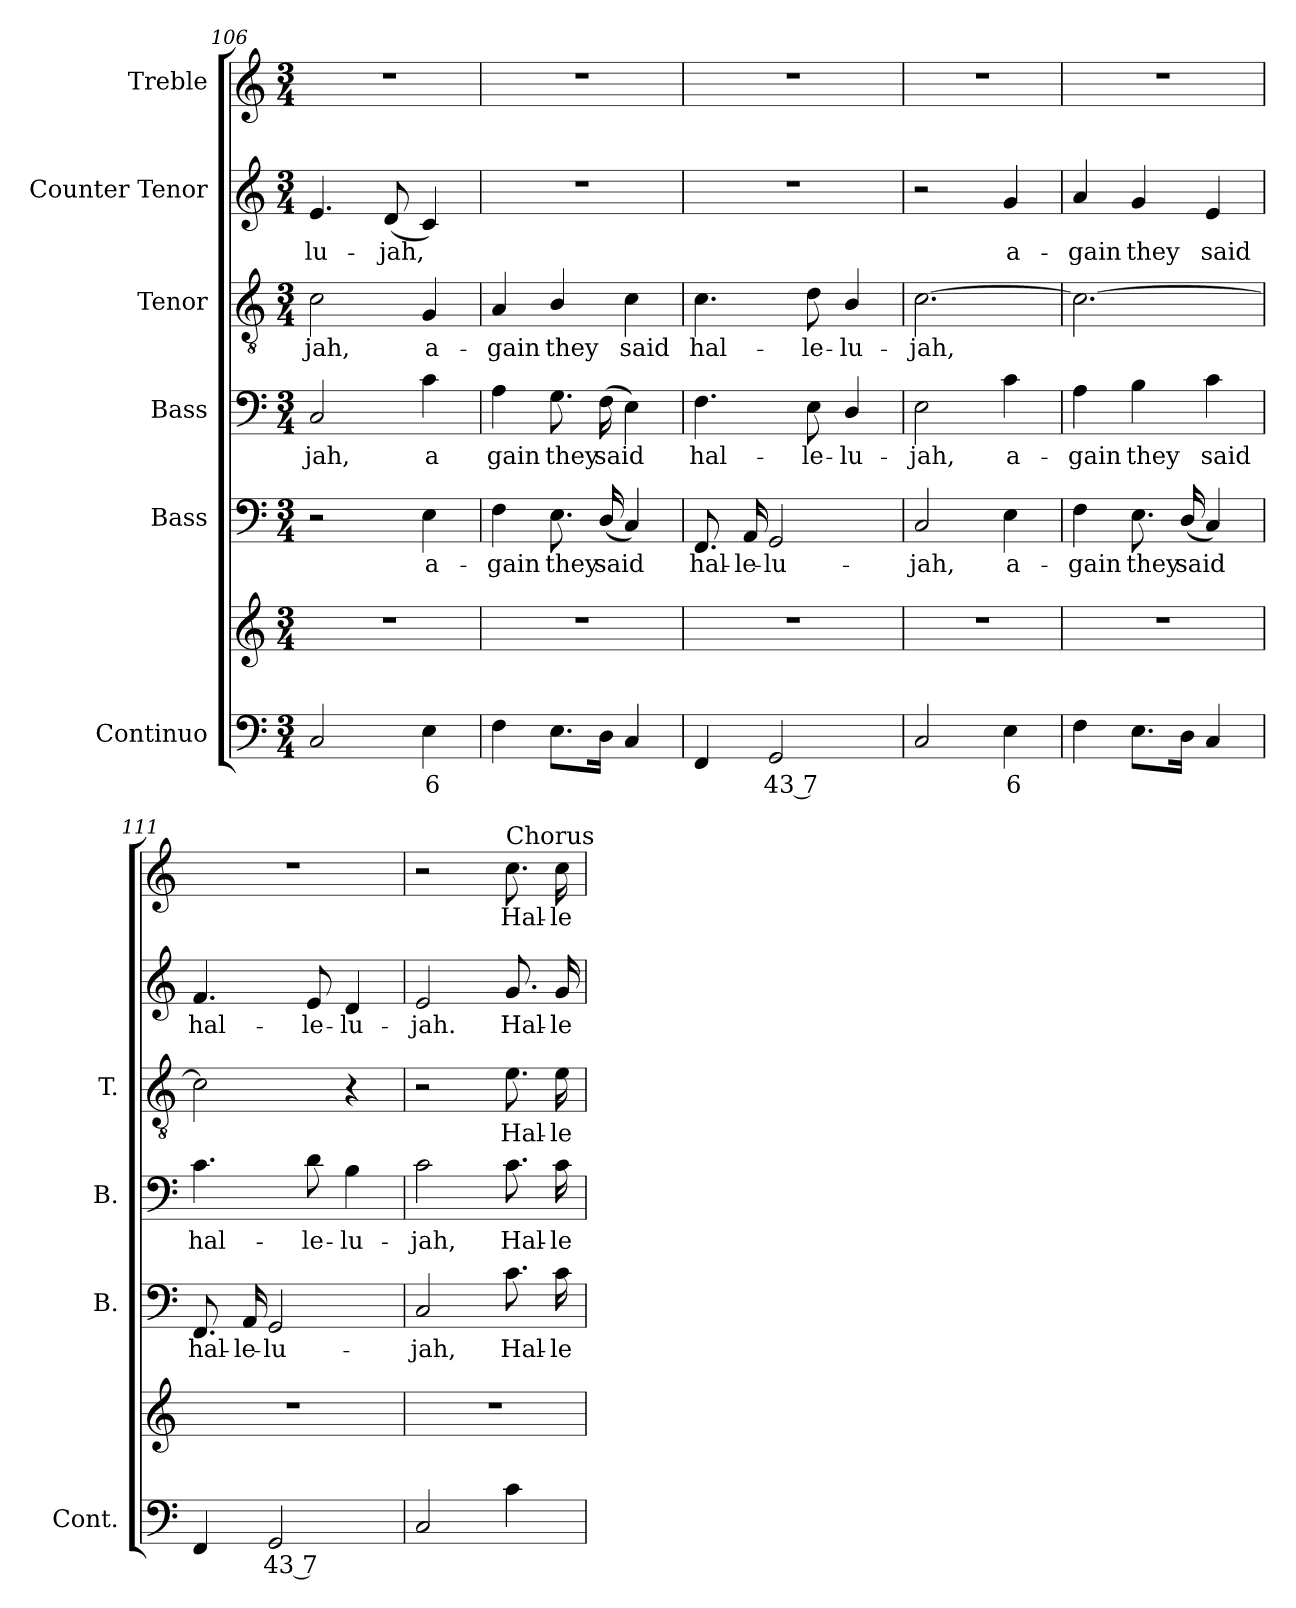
**kern	**text	**kern	**kern	**text	**kern	**text	**kern	**text	**kern	**text	**kern	**text
*part6	*part6	*part6	*part5	*part5	*part4	*part4	*part3	*part3	*part2	*part2	*part1	*part1
*staff7	*staff7	*staff6	*staff5	*staff5	*staff4	*staff4	*staff3	*staff3	*staff2	*staff2	*staff1	*staff1
*I"Continuo	*	*	*I"Bass	*	*I"Bass	*	*I"Tenor	*	*I"Counter Tenor	*	*I"Treble	*
*I'Cont.	*	*	*I'B.	*	*I'B.	*	*I'T.	*	*	*	*	*
*clefF4	*	*clefG2	*clefF4	*	*clefF4	*	*clefGv2	*	*clefG2	*	*clefG2	*
*	*	*	*	*	*	*	*ITrd7c12	*	*	*	*	*
*k[]	*	*k[]	*k[]	*	*k[]	*	*k[]	*	*k[]	*	*k[]	*
*C:	*	*C:	*C:	*	*C:	*	*C:	*	*C:	*	*C:	*
*M3/4	*	*M3/4	*M3/4	*	*M3/4	*	*M3/4	*	*M3/4	*	*M3/4	*
=106	=106	=106	=106	=106	=106	=106	=106	=106	=106	=106	=106	=106
!	!	!LO:N:vis=1	!	!	!	!	!	!	!	!	!	!
!	!	!	!	!	!	!LO:LY:b:color=#000000	!	!	!	!	!	!
!	!	!	!	!	!	!	!	!LO:LY:b:color=#000000	!	!	!	!
!	!	!	!	!	!	!	!	!	!	!LO:LY:b:color=#000000	!LO:N:vis=1	!
2Ci/	.	2.r	2r	.	2Ci/	-jah,	2Ci\	-jah,	4.ei/	-lu-	2.r	.
!	!	!	!	!	!	!	!	!	!	!LO:LY:b:color=#000000	!	!
.	.	.	.	.	.	.	.	.	(8di/	-jah,	.	.
!	!LO:LY:b:color=#000000	!	!	!	!	!	!	!	!	!	!	!
!	!	!	!	!LO:LY:b:color=#000000	!	!	!	!	!	!	!	!
!	!	!	!	!	!	!LO:LY:b:color=#000000	!	!	!	!	!	!
!	!	!	!	!	!	!	!	!LO:LY:b:color=#000000	!	!	!	!
4Ei\	6	.	4Ei\	a-	4ci\	a	4GGi/	a-	4ci/)	.	.	.
=107	=107	=107	=107	=107	=107	=107	=107	=107	=107	=107	=107	=107
!	!	!LO:N:vis=1	!	!	!	!	!	!	!	!	!	!
!	!	!	!	!LO:LY:b:color=#000000	!	!	!	!	!	!	!	!
!	!	!	!	!	!	!LO:LY:b:color=#000000	!	!	!	!	!	!
!	!	!	!	!	!	!	!	!LO:LY:b:color=#000000	!LO:N:vis=1	!	!LO:N:vis=1	!
4Fi\	.	2.r	4Fi\	-gain	4Ai\	gain	4AAi/	-gain	2.r	.	2.r	.
!	!	!	!	!LO:LY:b:color=#000000	!	!	!	!	!	!	!	!
!	!	!	!	!	!	!LO:LY:b:color=#000000	!	!	!	!	!	!
!	!	!	!	!	!	!	!	!LO:LY:b:color=#000000	!	!	!	!
8.Ei\L	.	.	8.Ei\	they	8.Gi\	they	4BBi/	they	.	.	.	.
!	!	!	!	!LO:LY:b:color=#000000	!	!	!	!	!	!	!	!
!	!	!	!	!	!	!LO:LY:b:color=#000000	!	!	!	!	!	!
16Di\Jk	.	.	(16Di/	said	(16Fi\	said	.	.	.	.	.	.
!	!	!	!	!	!	!	!	!LO:LY:b:color=#000000	!	!	!	!
4Ci/	.	.	4Ci/)	.	4Ei\)	.	4Ci\	said	.	.	.	.
=108	=108	=108	=108	=108	=108	=108	=108	=108	=108	=108	=108	=108
!	!	!LO:N:vis=1	!	!	!	!	!	!	!	!	!	!
!	!	!	!	!LO:LY:b:color=#000000	!	!	!	!	!	!	!	!
!	!	!	!	!	!	!LO:LY:b:color=#000000	!	!	!	!	!	!
!	!	!	!	!	!	!	!	!LO:LY:b:color=#000000	!LO:N:vis=1	!	!LO:N:vis=1	!
4FFi/	.	2.r	8.FFi/	hal-	4.Fi\	hal-	4.Ci\	hal-	2.r	.	2.r	.
!	!	!	!	!LO:LY:b:color=#000000	!	!	!	!	!	!	!	!
.	.	.	16AAi/	-le-	.	.	.	.	.	.	.	.
!	!LO:LY:b:color=#000000	!	!	!	!	!	!	!	!	!	!	!
!	!	!	!	!LO:LY:b:color=#000000	!	!	!	!	!	!	!	!
2GGi/	43 7	.	2GGi/	-lu-	.	.	.	.	.	.	.	.
!	!	!	!	!	!	!LO:LY:b:color=#000000	!	!	!	!	!	!
!	!	!	!	!	!	!	!	!LO:LY:b:color=#000000	!	!	!	!
.	.	.	.	.	8Ei\	-le-	8Di\	-le-	.	.	.	.
!	!	!	!	!	!	!LO:LY:b:color=#000000	!	!	!	!	!	!
!	!	!	!	!	!	!	!	!LO:LY:b:color=#000000	!	!	!	!
.	.	.	.	.	4Di/	-lu-	4BBi/	-lu-	.	.	.	.
!!LO:LB:g=z
=109	=109	=109	=109	=109	=109	=109	=109	=109	=109	=109	=109	=109
!	!	!LO:N:vis=1	!	!	!	!	!	!	!	!	!	!
!	!	!	!	!LO:LY:b:color=#000000	!	!	!	!	!	!	!	!
!	!	!	!	!	!	!LO:LY:b:color=#000000	!	!	!	!	!	!
!	!	!	!	!	!	!	!	!LO:LY:b:color=#000000	!	!	!LO:N:vis=1	!
2Ci/	.	2.r	2Ci/	-jah,	2Ei\	-jah,	[2.Ci\	-jah,	2r	.	2.r	.
!	!LO:LY:b:color=#000000	!	!	!	!	!	!	!	!	!	!	!
!	!	!	!	!LO:LY:b:color=#000000	!	!	!	!	!	!	!	!
!	!	!	!	!	!	!LO:LY:b:color=#000000	!	!	!	!	!	!
!	!	!	!	!	!	!	!	!	!	!LO:LY:b:color=#000000	!	!
4Ei\	6	.	4Ei\	a-	4ci\	a-	.	.	4gi/	a-	.	.
=110	=110	=110	=110	=110	=110	=110	=110	=110	=110	=110	=110	=110
!	!	!LO:N:vis=1	!	!	!	!	!	!	!	!	!	!
!	!	!	!	!LO:LY:b:color=#000000	!	!	!	!	!	!	!	!
!	!	!	!	!	!	!LO:LY:b:color=#000000	!	!	!	!	!	!
!	!	!	!	!	!	!	!	!	!	!LO:LY:b:color=#000000	!LO:N:vis=1	!
4Fi\	.	2.r	4Fi\	-gain	4Ai\	-gain	2.Ci\_	.	4ai/	-gain	2.r	.
!	!	!	!	!LO:LY:b:color=#000000	!	!	!	!	!	!	!	!
!	!	!	!	!	!	!LO:LY:b:color=#000000	!	!	!	!	!	!
!	!	!	!	!	!	!	!	!	!	!LO:LY:b:color=#000000	!	!
8.Ei\L	.	.	8.Ei\	they	4Bi\	they	.	.	4gi/	they	.	.
!	!	!	!	!LO:LY:b:color=#000000	!	!	!	!	!	!	!	!
16Di\Jk	.	.	(16Di/	said	.	.	.	.	.	.	.	.
!	!	!	!	!	!	!LO:LY:b:color=#000000	!	!	!	!	!	!
!	!	!	!	!	!	!	!	!	!	!LO:LY:b:color=#000000	!	!
4Ci/	.	.	4Ci/)	.	4ci\	said	.	.	4ei/	said	.	.
=111	=111	=111	=111	=111	=111	=111	=111	=111	=111	=111	=111	=111
!	!	!LO:N:vis=1	!	!	!	!	!	!	!	!	!	!
!	!	!	!	!LO:LY:b:color=#000000	!	!	!	!	!	!	!	!
!	!	!	!	!	!	!LO:LY:b:color=#000000	!	!	!	!	!	!
!	!	!	!	!	!	!	!	!	!	!LO:LY:b:color=#000000	!LO:N:vis=1	!
4FFi/	.	2.r	8.FFi/	hal-	4.ci\	hal-	2Ci\]	.	4.fi/	hal-	2.r	.
!	!	!	!	!LO:LY:b:color=#000000	!	!	!	!	!	!	!	!
.	.	.	16AAi/	-le-	.	.	.	.	.	.	.	.
!	!LO:LY:b:color=#000000	!	!	!	!	!	!	!	!	!	!	!
!	!	!	!	!LO:LY:b:color=#000000	!	!	!	!	!	!	!	!
2GGi/	43 7	.	2GGi/	-lu-	.	.	.	.	.	.	.	.
!	!	!	!	!	!	!LO:LY:b:color=#000000	!	!	!	!	!	!
!	!	!	!	!	!	!	!	!	!	!LO:LY:b:color=#000000	!	!
.	.	.	.	.	8di\	-le-	.	.	8ei/	-le-	.	.
!	!	!	!	!	!	!LO:LY:b:color=#000000	!	!	!	!	!	!
!	!	!	!	!	!	!	!	!	!	!LO:LY:b:color=#000000	!	!
.	.	.	.	.	4Bi\	-lu-	4r	.	4di/	-lu-	.	.
=112	=112	=112	=112	=112	=112	=112	=112	=112	=112	=112	=112	=112
!	!	!LO:N:vis=1	!	!	!	!	!	!	!	!	!	!
!	!	!	!	!LO:LY:b:color=#000000	!	!	!	!	!	!	!	!
!	!	!	!	!	!	!LO:LY:b:color=#000000	!	!	!	!	!	!
!	!	!	!	!	!	!	!	!	!	!LO:LY:b:color=#000000	!	!
2Ci/	.	2.r	2Ci/	-jah,	2ci\	-jah,	2r	.	2ei/	-jah.	2r	.
!	!	!	!	!LO:LY:b:color=#000000	!	!	!	!	!	!	!	!
!	!	!	!	!	!	!LO:LY:b:color=#000000	!	!	!	!	!	!
!	!	!	!	!	!	!	!	!LO:LY:b:color=#000000	!	!	!	!
!	!	!	!	!	!	!	!	!	!	!LO:LY:b:color=#000000	!	!
!	!	!	!	!	!	!	!	!	!	!	!LO:TX:a:t=Chorus	!
!	!	!	!	!	!	!	!	!	!	!	!	!LO:LY:b:color=#000000
4ci\	.	.	8.ci\	Hal-	8.ci\	Hal-	8.Ei\	Hal-	8.gi/	Hal-	8.cci\	Hal-
!	!	!	!	!LO:LY:b:color=#000000	!	!	!	!	!	!	!	!
!	!	!	!	!	!	!LO:LY:b:color=#000000	!	!	!	!	!	!
!	!	!	!	!	!	!	!	!LO:LY:b:color=#000000	!	!	!	!
!	!	!	!	!	!	!	!	!	!	!LO:LY:b:color=#000000	!	!
!	!	!	!	!	!	!	!	!	!	!	!	!LO:LY:b:color=#000000
.	.	.	16ci\	-le	16ci\	-le	16Ei\	-le	16gi/	-le	16cci\	-le
=	=	=	=	=	=	=	=	=	=	=	=	=
*-	*-	*-	*-	*-	*-	*-	*-	*-	*-	*-	*-	*-
